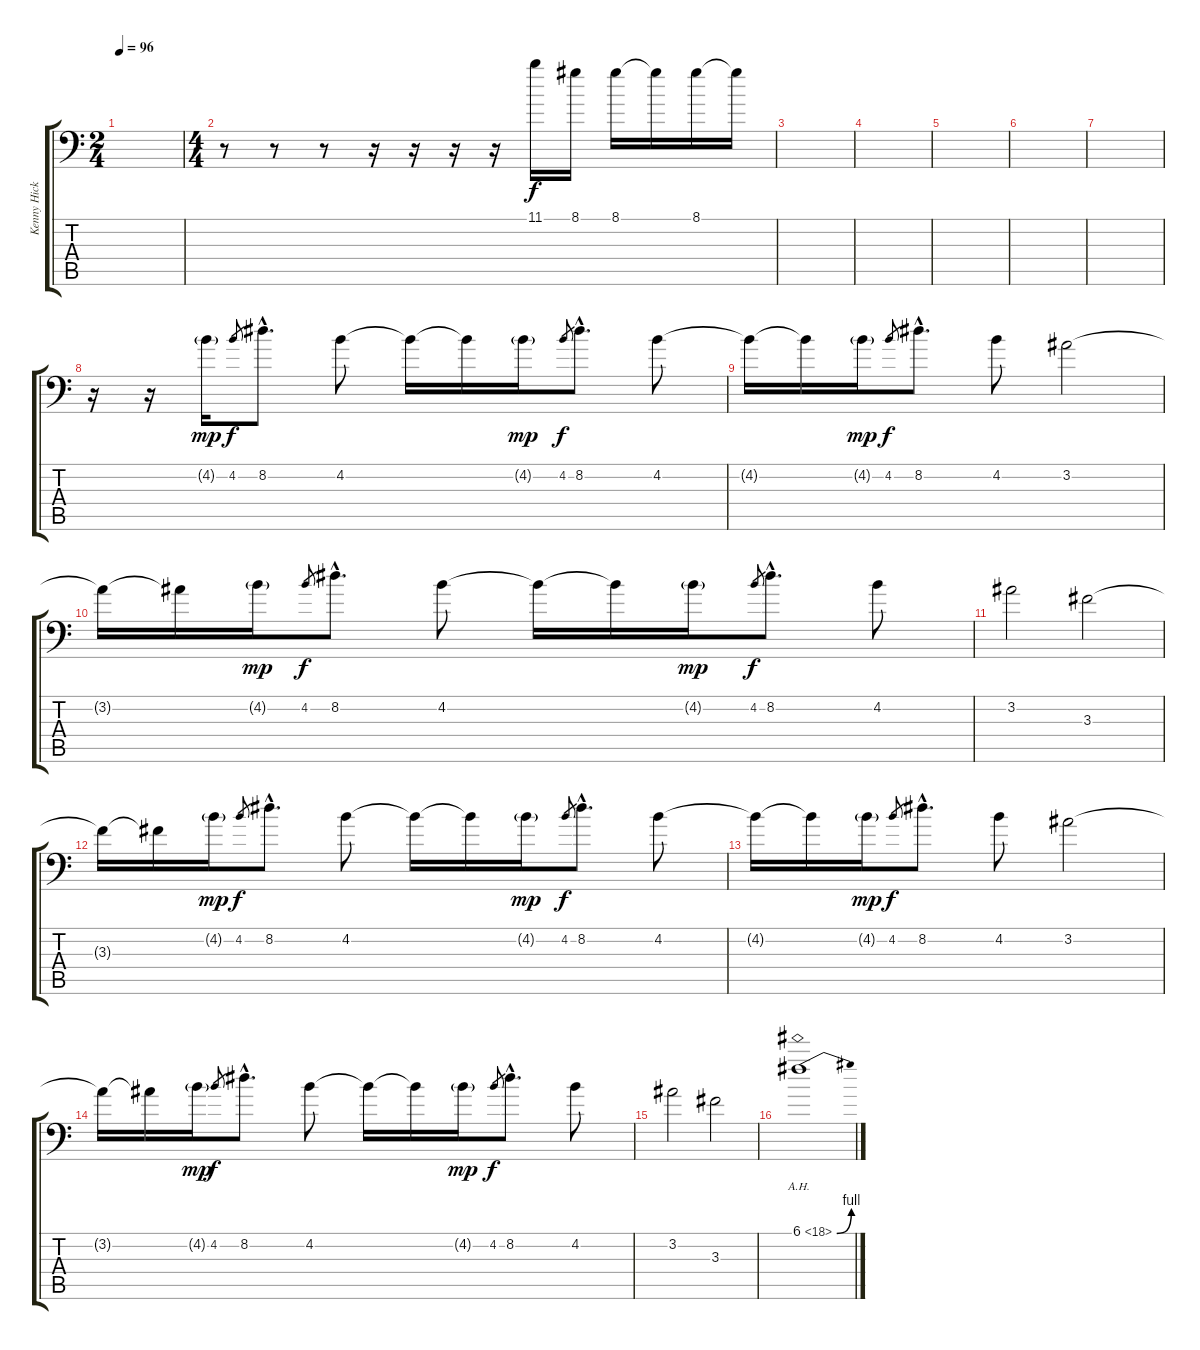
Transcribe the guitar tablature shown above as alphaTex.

\track ("Kenny Hickey - Lead Guitar" "Kenny Hick") {instrument distortionguitar}
\staff {score tabs}
\tuning (C4 G3 Eb3 Bb2 F2 Bb1) {hide}
\ts (2 4)
\tempo 96
\clef f4
\ks c
|
\ts (4 4)
r.8{instrument shakuhachi} r.8 r.8 r.16 r.16 r.16 r.16 11.1.16 8.1.16 8.1.16 8.1{t}.16 8.1.16 8.1{t}.16 |
|
|
|
|
|
r.16 r.16 4.2{g}.16{dy mp} 4.2.8{gr dy f} 8.2{hac}.8{d} 4.2.8 4.2{t}.16 4.2{t}.16 4.2{g}.16{dy mp} 4.2.8{gr dy f} 8.2{hac}.8{d} 4.2.8 |
4.2{t}.16 4.2{t}.16 4.2{g}.16{dy mp} 4.2.8{gr dy f} 8.2{hac}.8{d} 4.2.8 3.2.2 |
3.2{t}.16 3.2{t}.16 4.2{g}.16{dy mp} 4.2.8{gr dy f} 8.2{hac}.8{d} 4.2.8 4.2{t}.16 4.2{t}.16 4.2{g}.16{dy mp} 4.2.8{gr dy f} 8.2{hac}.8{d} 4.2.8 |
3.2.2 3.3.2 |
3.3{t}.16 3.3{t}.16 4.2{g}.16{dy mp} 4.2.8{gr dy f} 8.2{hac}.8{d} 4.2.8 4.2{t}.16 4.2{t}.16 4.2{g}.16{dy mp} 4.2.8{gr dy f} 8.2{hac}.8{d} 4.2.8 |
4.2{t}.16 4.2{t}.16 4.2{g}.16{dy mp} 4.2.8{gr dy f} 8.2{hac}.8{d} 4.2.8 3.2.2 |
3.2{t}.16 3.2{t}.16 4.2{g}.16{dy mp} 4.2.8{gr dy f} 8.2{hac}.8{d} 4.2.8 4.2{t}.16 4.2{t}.16 4.2{g}.16{dy mp} 4.2.8{gr dy f} 8.2{hac}.8{d} 4.2.8 |
3.2.2 3.3.2 |
6.1{be (bend 0 0 60 4) ah 12}.1
